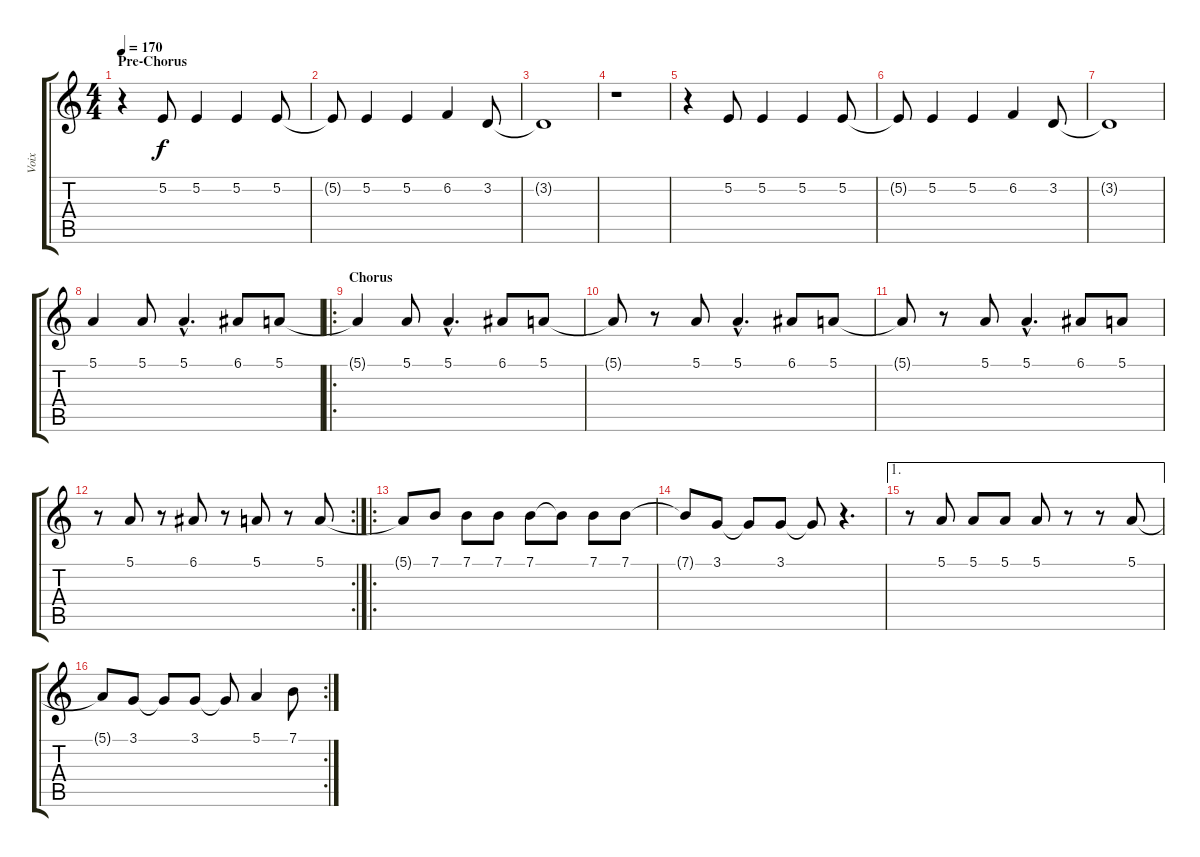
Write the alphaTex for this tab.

\track ("Voix" "Voix") {instrument tenorsax}
\staff {score tabs}
\tuning (E4 B3 G3 D3 A2 E2) {hide}
\ts (4 4)
\section ("" "Pre-Chorus")
\tempo 170
\clef g2
\ks c
r.4{dy f} 5.2.8 5.2.4 5.2.4 5.2.8 |
5.2{t}.8 5.2.4 5.2.4 6.2.4 3.2.8 |
3.2{t}.1 |
r.1 |
r.4 5.2.8 5.2.4 5.2.4 5.2.8 |
5.2{t}.8 5.2.4 5.2.4 6.2.4 3.2.8 |
3.2{t}.1 |
5.1.4 5.1.8 5.1{hac}.4{d} 6.1.8 5.1.8 |
\ro
\section ("" "Chorus")
5.1{t}.4 5.1.8 5.1{hac}.4{d} 6.1.8 5.1.8 |
5.1{t}.8 r.8 5.1.8 5.1{hac}.4{d} 6.1.8 5.1.8 |
5.1{t}.8 r.8 5.1.8 5.1{hac}.4{d} 6.1.8 5.1.8 |
\rc 2
r.8 5.1.8 r.8 6.1.8 r.8 5.1.8 r.8 5.1.8 |
\ro
5.1{t}.8 7.1.8 7.1.8 7.1.8 7.1.8 7.1{t}.8 7.1.8 7.1.8 |
7.1{t}.8 3.1.8 3.1{t}.8 3.1.8 3.1{t}.8 r.4{d} |
\ae 1
r.8 5.1.8 5.1.8 5.1.8 5.1.8 r.8 r.8 5.1.8 |
\rc 2
5.1{t}.8 3.1.8 3.1{t}.8 3.1.8 3.1{t}.8 5.1.4 7.1.8
